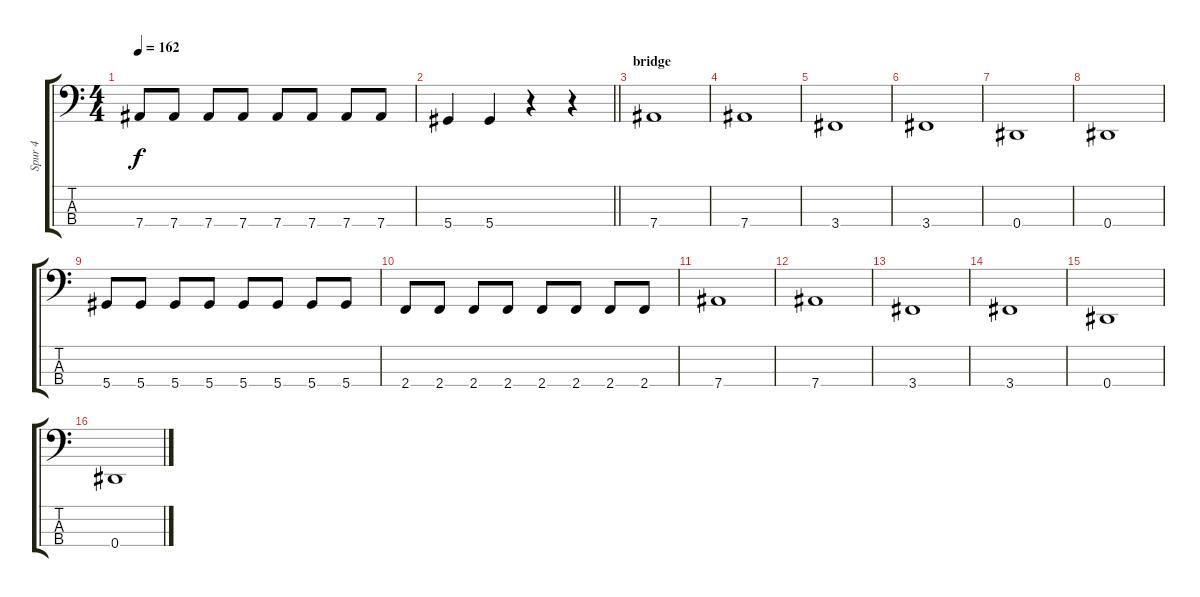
\track ("Spur 4" "Spur 4") {instrument electricbasspick}
\staff {score tabs}
\tuning (Gb2 Db2 Ab1 Eb1) {hide}
\ts (4 4)
\tempo 162
\clef f4
\ks c
7.4.8{dy f} 7.4.8 7.4.8 7.4.8 7.4.8 7.4.8 7.4.8 7.4.8 |
\barLineRight lightlight
5.4.4 5.4.4 r.4 r.4 |
\section ("" "bridge")
7.4.1 |
7.4.1 |
3.4.1 |
3.4.1 |
0.4.1 |
0.4.1 |
5.4.8 5.4.8 5.4.8 5.4.8 5.4.8 5.4.8 5.4.8 5.4.8 |
2.4.8 2.4.8 2.4.8 2.4.8 2.4.8 2.4.8 2.4.8 2.4.8 |
7.4.1 |
7.4.1 |
3.4.1 |
3.4.1 |
0.4.1 |
0.4.1
